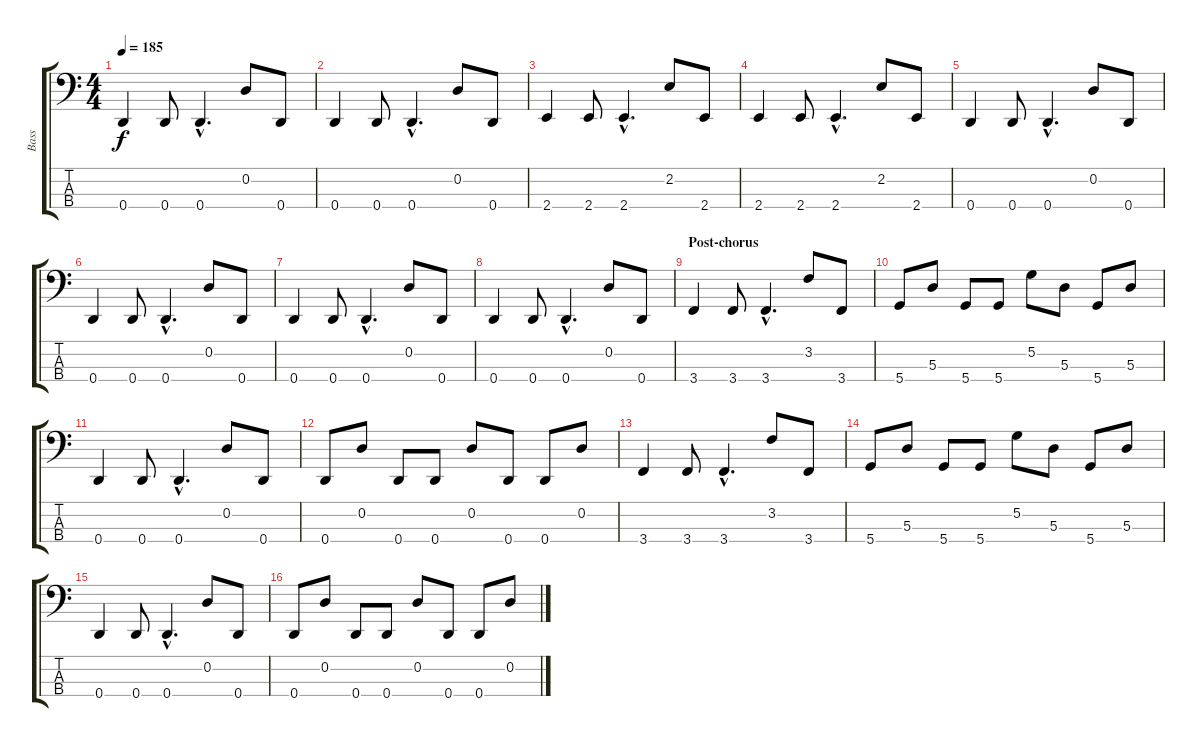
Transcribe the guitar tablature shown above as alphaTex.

\track ("Bass" "Bass") {instrument electricbassfinger}
\staff {score tabs}
\tuning (G2 D2 A1 D1) {hide}
\ts (4 4)
\tempo 185
\clef f4
\ks c
0.4.4{dy f} 0.4.8 0.4{hac}.4{d} 0.2.8 0.4.8 |
0.4.4 0.4.8 0.4{hac}.4{d} 0.2.8 0.4.8 |
2.4.4 2.4.8 2.4{hac}.4{d} 2.2.8 2.4.8 |
2.4.4 2.4.8 2.4{hac}.4{d} 2.2.8 2.4.8 |
0.4.4 0.4.8 0.4{hac}.4{d} 0.2.8 0.4.8 |
0.4.4 0.4.8 0.4{hac}.4{d} 0.2.8 0.4.8 |
0.4.4 0.4.8 0.4{hac}.4{d} 0.2.8 0.4.8 |
0.4.4 0.4.8 0.4{hac}.4{d} 0.2.8 0.4.8 |
\section ("" "Post-chorus")
3.4.4 3.4.8 3.4{hac}.4{d} 3.2.8 3.4.8 |
5.4.8 5.3.8 5.4.8 5.4.8 5.2.8 5.3.8 5.4.8 5.3.8 |
0.4.4 0.4.8 0.4{hac}.4{d} 0.2.8 0.4.8 |
0.4.8 0.2.8 0.4.8 0.4.8 0.2.8 0.4.8 0.4.8 0.2.8 |
3.4.4 3.4.8 3.4{hac}.4{d} 3.2.8 3.4.8 |
5.4.8 5.3.8 5.4.8 5.4.8 5.2.8 5.3.8 5.4.8 5.3.8 |
0.4.4 0.4.8 0.4{hac}.4{d} 0.2.8 0.4.8 |
0.4.8 0.2.8 0.4.8 0.4.8 0.2.8 0.4.8 0.4.8 0.2.8
